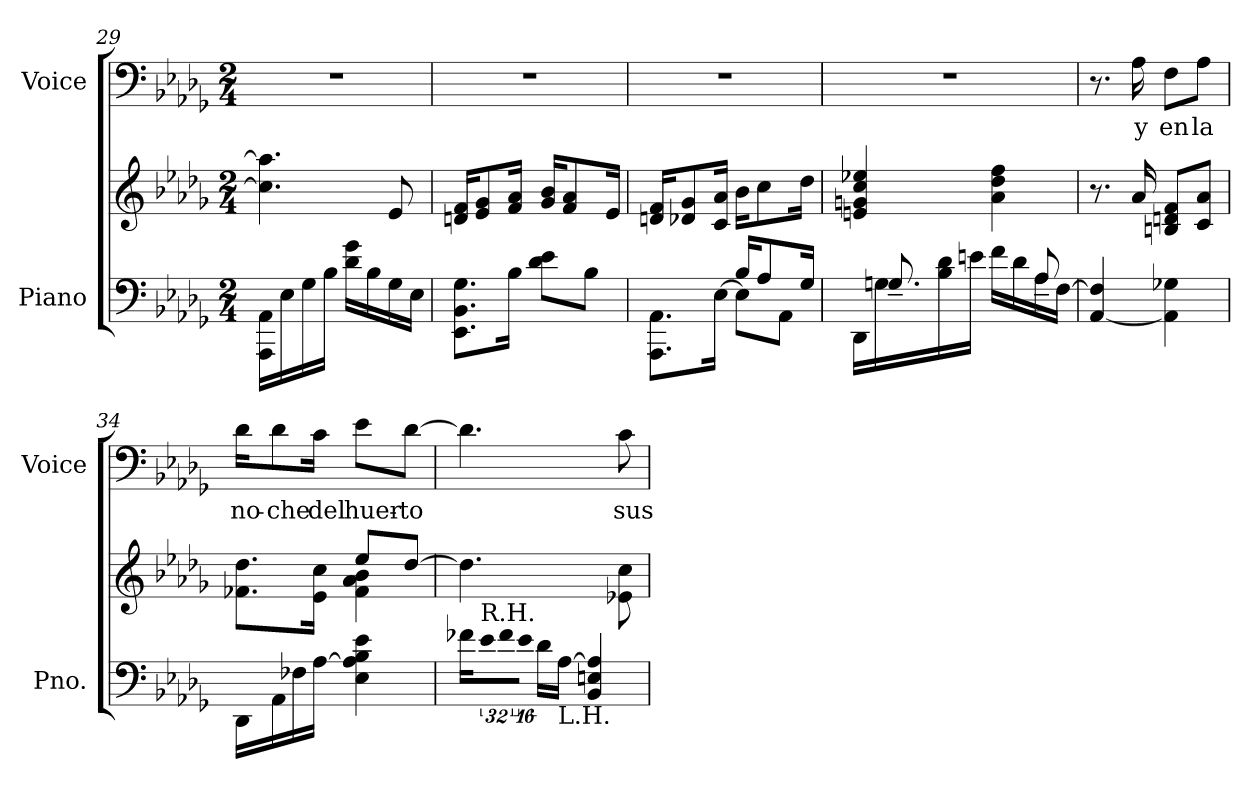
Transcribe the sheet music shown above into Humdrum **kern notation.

**kern	**kern	**kern	**text
*part2	*part2	*part1	*part1
*staff3	*staff2	*staff1	*staff1
*I"Piano	*	*I"Voice	*
*I'Pno.	*	*I'Voice	*
*clefF4	*clefG2	*clefF4	*
*k[b-e-a-d-g-]	*k[b-e-a-d-g-]	*k[b-e-a-d-g-]	*
*D-:	*D-:	*D-:	*
*M2/4	*M2/4	*M2/4	*
=29	=29	=29	=29
!	!	!LO:N:vis=1	!
16AAA-i\ 16AA-iLL	4.cci\] 4.aa-i]	2r	.
16E-i\	.	.	.
16G-i\	.	.	.
16B-i\JJ	.	.	.
16d-i\ 16g-iLL	.	.	.
16B-i\	.	.	.
16G-i\	8e-i/	.	.
16E-i\JJ	.	.	.
!!LO:PB:g=z
=30	=30	=30	=30
!	!	!LO:N:vis=1	!
8.EE-i\ 8.BB-i 8.G-iL	16dni/ 16fiKL	2r	.
.	8e-i/ 8g-i	.	.
16B-i\Jk	16fi/ 16a-iJk	.	.
8d-i\ 8e-iL	16g-i/ 16b-iKL	.	.
.	8fi/ 8a-i	.	.
8B-i\J	.	.	.
.	16e-i/Jk	.	.
=31	=31	=31	=31
*^	*	*	*
!	!	!	!LO:N:vis=1	!
8.AAA-i\ 8.AA-iL	4ryy	16dni/ 16fiKL	2r	.
.	.	8d-Xi/ 8g-i	.	.
[>16E-i\Jk	.	16ci/ 16a-iJk	.	.
16B-i/KL	8E-i\L]	16b-i\KL	.	.
8A-i/	.	8cci\	.	.
.	8AA-i\J	.	.	.
16G-i/Jk	.	16dd-i\Jk	.	.
=32	=32	=32	=32	=32
!	!	!	!LO:N:vis=1	!
16DD-i\LL	16ryy	4eni/ 4gni 4cci 4ee-Xi	2r	.
16Gni\	8.G~i/	.	.	.
16B-i\ 16d-i	.	.	.	.
16eni\JJ	.	.	.	.
16fi\LL	8ryy	4a-i\ 4dd-i 4ffi	.	.
16d-i\	.	.	.	.
16A-i\	8A-~i/	.	.	.
[>16Fi\JJ	.	.	.	.
*v	*v	*	*	*
!!LO:LB:g=z
=33	=33	=33	=33
[<4AA-i/ 4Fi]	8.r	8.r	.
!	!	!	!LO:LY:b:color=#000000
.	16a-i/	16A-i\	y
!	!	!	!LO:LY:b:color=#000000
4AA-i\] 4G-Xi	8Bni/ 8dni 8fiL	8Fi\L	en
!	!	!	!LO:LY:b:color=#000000
.	8ci/ 8a-iJ	8A-i\J	la
=34	=34	=34	=34
*	*^	*	*
!	!	!	!	!LO:LY:b:color=#000000
16DD-i\LL	8.f-Xi\ 8.dd-iL	4ryy	16d-i\KL	no-
!	!	!	!	!LO:LY:b:color=#000000
16AA-i\	.	.	8d-i\	-che
16F-Xi\	.	.	.	.
!	!	!	!	!LO:LY:b:color=#000000
[>16A-i\JJ	16e-i\ 16cciJk	.	16ci\Jk	del
!	!	!	!	!LO:LY:b:color=#000000
4E-i\ 4A-i] 4B-i 4e-i	8ee-i/L	4f-i\ 4a-i 4b-i	8e-i\L	huer-
!	!	!	!	!LO:LY:b:color=#000000
.	[>8dd-i/J	.	[>8d-i\J	-to
*	*v	*v	*	*
=35	=35	=35	=35
16f-Xi\LL	4.dd-i\]	4.d-i\]	.
!LO:TX:a:t=R.H.	!	!	!
!LO:N:vis=32	!	!	!
1024%21e-i\L	.	.	.
!LO:N:vis=32	!	!	!
1024%21f-i\	.	.	.
!LO:N:vis=32	!	!	!
512%11e-i\JJJ	.	.	.
16d-i\LL	.	.	.
!LO:TX:b:t=L.H.	!	!	!
[>16A-i\JJ	.	.	.
4BB-i/ 4Eni 4A-i]	.	.	.
!	!	!	!LO:LY:b:color=#000000
.	8e-Xi\ 8cci	8ci\	sus
=	=	=	=
*-	*-	*-	*-
